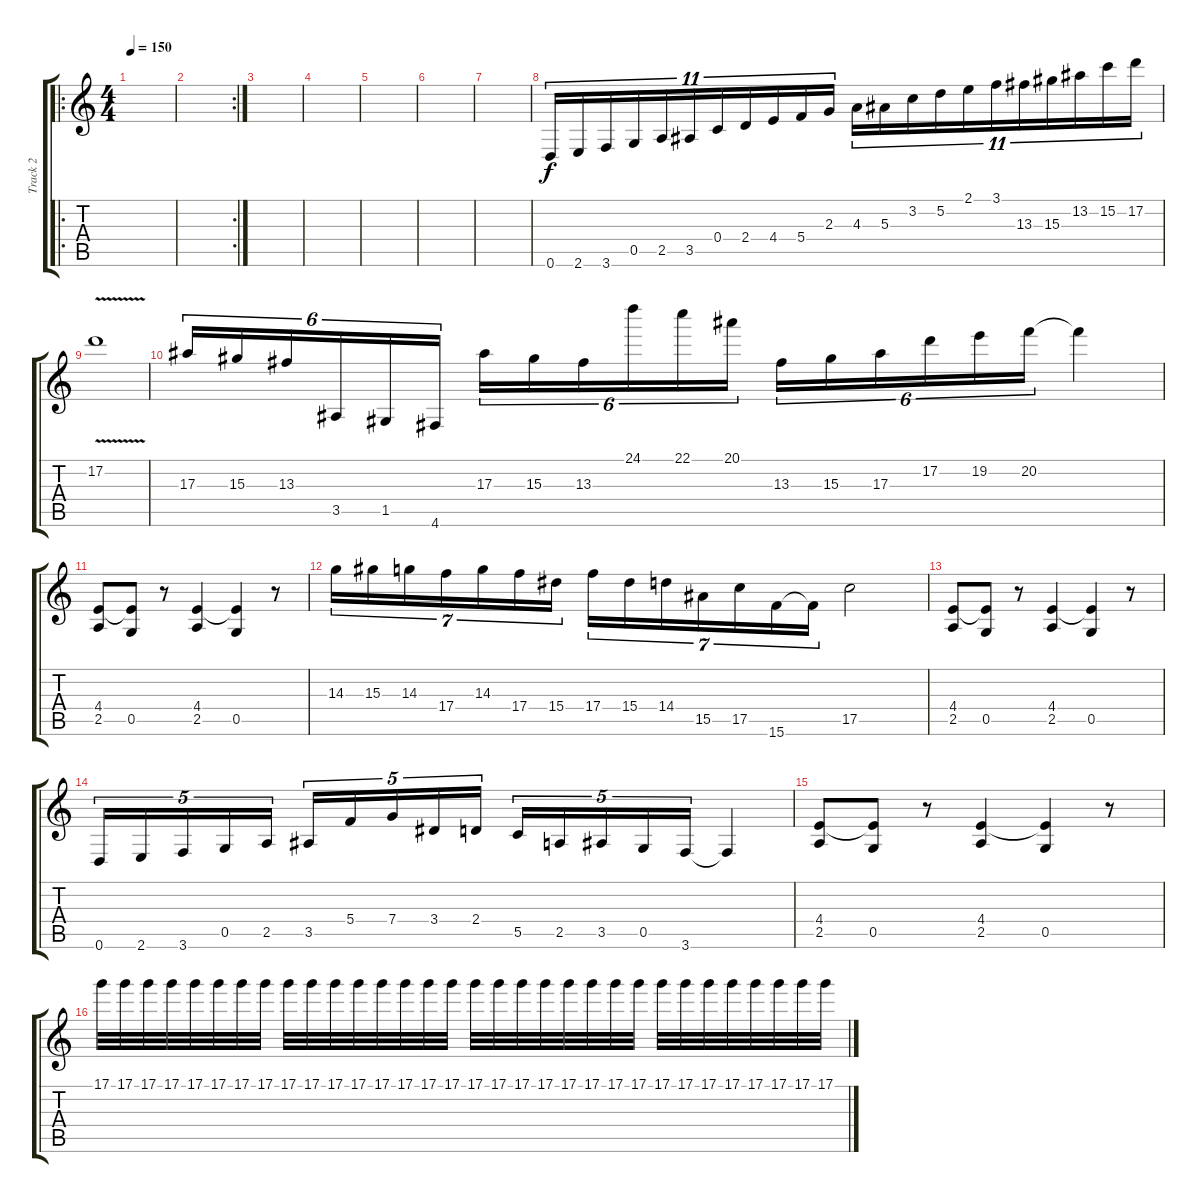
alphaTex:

\track ("Track 2" "Track 2") {instrument acousticguitarsteel}
\staff {score tabs}
\tuning (D4 A3 F3 C3 G2 D2) {hide}
\ro
\ts (4 4)
\tempo 150
\clef g2
\ks c
|
\rc 2
|
|
|
|
|
|
0.6.16{tu (11 8) instrument acousticguitarsteel} 2.6.16{tu (11 8)} 3.6.16{tu (11 8)} 0.5.16{tu (11 8)} 2.5.16{tu (11 8)} 3.5.16{tu (11 8)} 0.4.16{tu (11 8)} 2.4.16{tu (11 8)} 4.4.16{tu (11 8)} 5.4.16{tu (11 8)} 2.3.16{tu (11 8)} 4.3.16{tu (11 8)} 5.3.16{tu (11 8)} 3.2.16{tu (11 8)} 5.2.16{tu (11 8)} 2.1.16{tu (11 8)} 3.1.16{tu (11 8)} 13.3.16{tu (11 8)} 15.3.16{tu (11 8)} 13.2.16{tu (11 8)} 15.2.16{tu (11 8)} 17.2.16{tu (11 8)} |
17.2{v}.1 |
17.3.16{tu (6 4) instrument recorder} 15.3.16{tu (6 4)} 13.3.16{tu (6 4)} 3.5.16{tu (6 4)} 1.5.16{tu (6 4)} 4.6.16{tu (6 4)} 17.3.16{tu (6 4)} 15.3.16{tu (6 4)} 13.3.16{tu (6 4)} 24.1.16{tu (6 4)} 22.1.16{tu (6 4)} 20.1.16{tu (6 4)} 13.3.16{tu (6 4)} 15.3.16{tu (6 4)} 17.3.16{tu (6 4)} 17.2.16{tu (6 4)} 19.2.16{tu (6 4)} 20.2.16{tu (6 4)} 20.2{t}.4 |
(4.4 2.5).8{instrument acousticguitarsteel} (4.4{t} 0.5).8 r.8 (4.4 2.5).4 (4.4{t} 0.5).4 r.8 |
14.3.16{tu (7 4)} 15.3.16{tu (7 4)} 14.3.16{tu (7 4)} 17.4.16{tu (7 4)} 14.3.16{tu (7 4)} 17.4.16{tu (7 4)} 15.4.16{tu (7 4)} 17.4.16{tu (7 4)} 15.4.16{tu (7 4)} 14.4.16{tu (7 4)} 15.5.16{tu (7 4)} 17.5.16{tu (7 4)} 15.6.16{tu (7 4)} 15.6{t}.16{tu (7 4)} 17.5.2 |
(4.4 2.5).8{instrument acousticguitarsteel} (4.4{t} 0.5).8 r.8 (4.4 2.5).4 (4.4{t} 0.5).4 r.8 |
0.6.16{tu (5 4) instrument electricbasspick} 2.6.16{tu (5 4)} 3.6.16{tu (5 4)} 0.5.16{tu (5 4)} 2.5.16{tu (5 4)} 3.5.16{tu (5 4)} 5.4.16{tu (5 4)} 7.4.16{tu (5 4)} 3.4.16{tu (5 4)} 2.4.16{tu (5 4)} 5.5.16{tu (5 4)} 2.5.16{tu (5 4)} 3.5.16{tu (5 4)} 0.5.16{tu (5 4)} 3.6.16{tu (5 4)} 3.6{t}.4 |
(4.4 2.5).8{instrument acousticguitarsteel} (4.4{t} 0.5).8 r.8 (4.4 2.5).4 (4.4{t} 0.5).4 r.8 |
17.1.32 17.1.32 17.1.32 17.1.32 17.1.32 17.1.32 17.1.32 17.1.32 17.1.32 17.1.32 17.1.32 17.1.32 17.1.32 17.1.32 17.1.32 17.1.32 17.1.32 17.1.32 17.1.32 17.1.32 17.1.32 17.1.32 17.1.32 17.1.32 17.1.32 17.1.32 17.1.32 17.1.32 17.1.32 17.1.32 17.1.32 17.1.32
